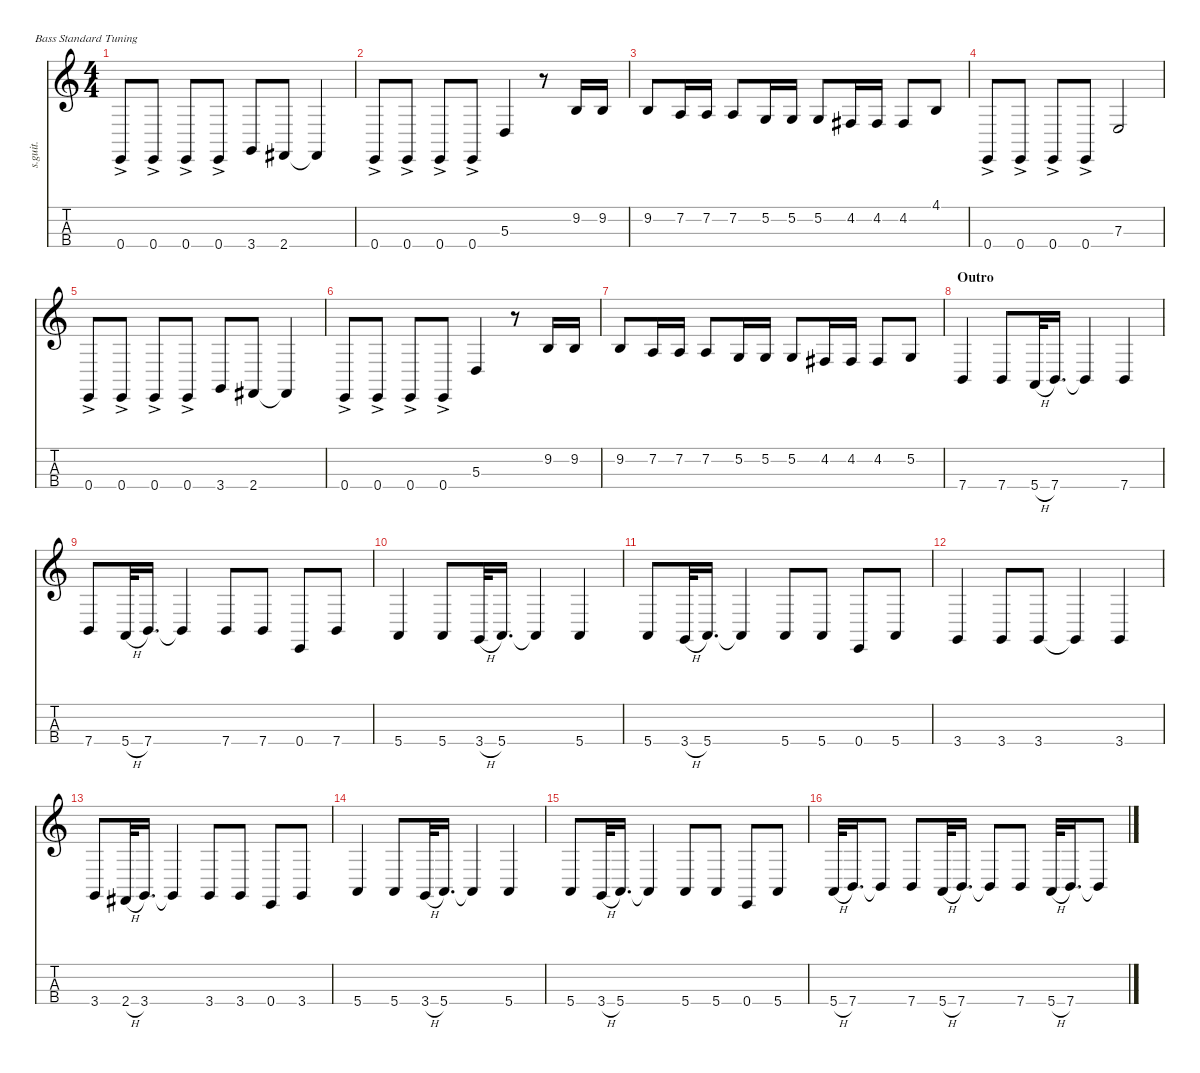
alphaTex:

\defaultSystemsLayout 4
\hideDynamics
\bracketExtendMode nobrackets
\track ("Cliff Burton - Bass" "s.guit.") {instrument electricbassfinger}
\staff {score tabs}
\tuning (G2 D2 A1 E1)
\ts (4 4)
\tempo (142 hide)
\clef g2
\ks c
0.4{ac}.8{lyrics (0 "") lyrics (1 "") lyrics (2 "") lyrics (3 "") lyrics (4 "") dy ff} 0.4{ac}.8{lyrics (0 "") lyrics (1 "") lyrics (2 "") lyrics (3 "") lyrics (4 "")} 0.4{ac}.8{lyrics (0 "") lyrics (1 "") lyrics (2 "") lyrics (3 "") lyrics (4 "")} 0.4{ac}.8{lyrics (0 "") lyrics (1 "") lyrics (2 "") lyrics (3 "") lyrics (4 "")} 3.4.8{lyrics (0 "") lyrics (1 "") lyrics (2 "") lyrics (3 "") lyrics (4 "") dy fff} 2.4{acc #}.8{lyrics (0 "") lyrics (1 "") lyrics (2 "") lyrics (3 "") lyrics (4 "")} 2.4{t acc #}.4{lyrics (0 "") lyrics (1 "") lyrics (2 "") lyrics (3 "") lyrics (4 "")} |
0.4{ac}.8{lyrics (0 "") lyrics (1 "") lyrics (2 "") lyrics (3 "") lyrics (4 "") dy ff} 0.4{ac}.8{lyrics (0 "") lyrics (1 "") lyrics (2 "") lyrics (3 "") lyrics (4 "")} 0.4{ac}.8{lyrics (0 "") lyrics (1 "") lyrics (2 "") lyrics (3 "") lyrics (4 "")} 0.4{ac}.8{lyrics (0 "") lyrics (1 "") lyrics (2 "") lyrics (3 "") lyrics (4 "")} 5.3.4{lyrics (0 "") lyrics (1 "") lyrics (2 "") lyrics (3 "") lyrics (4 "") dy fff} r.8 9.2.16{lyrics (0 "") lyrics (1 "") lyrics (2 "") lyrics (3 "") lyrics (4 "")} 9.2.16{lyrics (0 "") lyrics (1 "") lyrics (2 "") lyrics (3 "") lyrics (4 "")} |
9.2.8{lyrics (0 "") lyrics (1 "") lyrics (2 "") lyrics (3 "") lyrics (4 "")} 7.2.16{lyrics (0 "") lyrics (1 "") lyrics (2 "") lyrics (3 "") lyrics (4 "")} 7.2.16{lyrics (0 "") lyrics (1 "") lyrics (2 "") lyrics (3 "") lyrics (4 "")} 7.2.8{lyrics (0 "") lyrics (1 "") lyrics (2 "") lyrics (3 "") lyrics (4 "")} 5.2.16{lyrics (0 "") lyrics (1 "") lyrics (2 "") lyrics (3 "") lyrics (4 "")} 5.2.16{lyrics (0 "") lyrics (1 "") lyrics (2 "") lyrics (3 "") lyrics (4 "")} 5.2.8{lyrics (0 "") lyrics (1 "") lyrics (2 "") lyrics (3 "") lyrics (4 "")} 4.2{acc #}.16{lyrics (0 "") lyrics (1 "") lyrics (2 "") lyrics (3 "") lyrics (4 "")} 4.2{acc #}.16{lyrics (0 "") lyrics (1 "") lyrics (2 "") lyrics (3 "") lyrics (4 "")} 4.2{acc #}.8{lyrics (0 "") lyrics (1 "") lyrics (2 "") lyrics (3 "") lyrics (4 "")} 4.1.8{lyrics (0 "") lyrics (1 "") lyrics (2 "") lyrics (3 "") lyrics (4 "")} |
0.4{ac}.8{lyrics (0 "") lyrics (1 "") lyrics (2 "") lyrics (3 "") lyrics (4 "") dy ff} 0.4{ac}.8{lyrics (0 "") lyrics (1 "") lyrics (2 "") lyrics (3 "") lyrics (4 "")} 0.4{ac}.8{lyrics (0 "") lyrics (1 "") lyrics (2 "") lyrics (3 "") lyrics (4 "")} 0.4{ac}.8{lyrics (0 "") lyrics (1 "") lyrics (2 "") lyrics (3 "") lyrics (4 "")} 7.3.2{lyrics (0 "") lyrics (1 "") lyrics (2 "") lyrics (3 "") lyrics (4 "") dy fff} |
0.4{ac}.8{lyrics (0 "") lyrics (1 "") lyrics (2 "") lyrics (3 "") lyrics (4 "") dy ff} 0.4{ac}.8{lyrics (0 "") lyrics (1 "") lyrics (2 "") lyrics (3 "") lyrics (4 "")} 0.4{ac}.8{lyrics (0 "") lyrics (1 "") lyrics (2 "") lyrics (3 "") lyrics (4 "")} 0.4{ac}.8{lyrics (0 "") lyrics (1 "") lyrics (2 "") lyrics (3 "") lyrics (4 "")} 3.4.8{lyrics (0 "") lyrics (1 "") lyrics (2 "") lyrics (3 "") lyrics (4 "") dy fff} 2.4{acc #}.8{lyrics (0 "") lyrics (1 "") lyrics (2 "") lyrics (3 "") lyrics (4 "")} 2.4{t acc #}.4{lyrics (0 "") lyrics (1 "") lyrics (2 "") lyrics (3 "") lyrics (4 "")} |
0.4{ac}.8{lyrics (0 "") lyrics (1 "") lyrics (2 "") lyrics (3 "") lyrics (4 "") dy ff} 0.4{ac}.8{lyrics (0 "") lyrics (1 "") lyrics (2 "") lyrics (3 "") lyrics (4 "")} 0.4{ac}.8{lyrics (0 "") lyrics (1 "") lyrics (2 "") lyrics (3 "") lyrics (4 "")} 0.4{ac}.8{lyrics (0 "") lyrics (1 "") lyrics (2 "") lyrics (3 "") lyrics (4 "")} 5.3.4{lyrics (0 "") lyrics (1 "") lyrics (2 "") lyrics (3 "") lyrics (4 "") dy fff} r.8 9.2.16{lyrics (0 "") lyrics (1 "") lyrics (2 "") lyrics (3 "") lyrics (4 "")} 9.2.16{lyrics (0 "") lyrics (1 "") lyrics (2 "") lyrics (3 "") lyrics (4 "")} |
9.2.8{lyrics (0 "") lyrics (1 "") lyrics (2 "") lyrics (3 "") lyrics (4 "")} 7.2.16{lyrics (0 "") lyrics (1 "") lyrics (2 "") lyrics (3 "") lyrics (4 "")} 7.2.16{lyrics (0 "") lyrics (1 "") lyrics (2 "") lyrics (3 "") lyrics (4 "")} 7.2.8{lyrics (0 "") lyrics (1 "") lyrics (2 "") lyrics (3 "") lyrics (4 "")} 5.2.16{lyrics (0 "") lyrics (1 "") lyrics (2 "") lyrics (3 "") lyrics (4 "")} 5.2.16{lyrics (0 "") lyrics (1 "") lyrics (2 "") lyrics (3 "") lyrics (4 "")} 5.2.8{lyrics (0 "") lyrics (1 "") lyrics (2 "") lyrics (3 "") lyrics (4 "")} 4.2{acc #}.16{lyrics (0 "") lyrics (1 "") lyrics (2 "") lyrics (3 "") lyrics (4 "")} 4.2{acc #}.16{lyrics (0 "") lyrics (1 "") lyrics (2 "") lyrics (3 "") lyrics (4 "")} 4.2{acc #}.8{lyrics (0 "") lyrics (1 "") lyrics (2 "") lyrics (3 "") lyrics (4 "")} 5.2.8{lyrics (0 "") lyrics (1 "") lyrics (2 "") lyrics (3 "") lyrics (4 "")} |
\section ("" "Outro")
7.4.4{lyrics (0 "") lyrics (1 "") lyrics (2 "") lyrics (3 "") lyrics (4 "")} 7.4.8{lyrics (0 "") lyrics (1 "") lyrics (2 "") lyrics (3 "") lyrics (4 "")} 5.4{h}.32{lyrics (0 "") lyrics (1 "") lyrics (2 "") lyrics (3 "") lyrics (4 "")} 7.4.16{d lyrics (0 "") lyrics (1 "") lyrics (2 "") lyrics (3 "") lyrics (4 "")} 7.4{t}.4{lyrics (0 "") lyrics (1 "") lyrics (2 "") lyrics (3 "") lyrics (4 "")} 7.4.4{lyrics (0 "") lyrics (1 "") lyrics (2 "") lyrics (3 "") lyrics (4 "")} |
7.4.8{lyrics (0 "") lyrics (1 "") lyrics (2 "") lyrics (3 "") lyrics (4 "")} 5.4{h}.32{lyrics (0 "") lyrics (1 "") lyrics (2 "") lyrics (3 "") lyrics (4 "")} 7.4.16{d lyrics (0 "") lyrics (1 "") lyrics (2 "") lyrics (3 "") lyrics (4 "")} 7.4{t}.4{lyrics (0 "") lyrics (1 "") lyrics (2 "") lyrics (3 "") lyrics (4 "")} 7.4.8{lyrics (0 "") lyrics (1 "") lyrics (2 "") lyrics (3 "") lyrics (4 "")} 7.4.8{lyrics (0 "") lyrics (1 "") lyrics (2 "") lyrics (3 "") lyrics (4 "")} 0.4.8{lyrics (0 "") lyrics (1 "") lyrics (2 "") lyrics (3 "") lyrics (4 "")} 7.4.8{lyrics (0 "") lyrics (1 "") lyrics (2 "") lyrics (3 "") lyrics (4 "")} |
5.4.4{lyrics (0 "") lyrics (1 "") lyrics (2 "") lyrics (3 "") lyrics (4 "")} 5.4.8{lyrics (0 "") lyrics (1 "") lyrics (2 "") lyrics (3 "") lyrics (4 "")} 3.4{h}.32{lyrics (0 "") lyrics (1 "") lyrics (2 "") lyrics (3 "") lyrics (4 "") dy f} 5.4.16{d lyrics (0 "") lyrics (1 "") lyrics (2 "") lyrics (3 "") lyrics (4 "")} 5.4{t}.4{lyrics (0 "") lyrics (1 "") lyrics (2 "") lyrics (3 "") lyrics (4 "") dy fff} 5.4.4{lyrics (0 "") lyrics (1 "") lyrics (2 "") lyrics (3 "") lyrics (4 "")} |
5.4.8{lyrics (0 "") lyrics (1 "") lyrics (2 "") lyrics (3 "") lyrics (4 "")} 3.4{h}.32{lyrics (0 "") lyrics (1 "") lyrics (2 "") lyrics (3 "") lyrics (4 "") dy f} 5.4.16{d lyrics (0 "") lyrics (1 "") lyrics (2 "") lyrics (3 "") lyrics (4 "")} 5.4{t}.4{lyrics (0 "") lyrics (1 "") lyrics (2 "") lyrics (3 "") lyrics (4 "") dy fff} 5.4.8{lyrics (0 "") lyrics (1 "") lyrics (2 "") lyrics (3 "") lyrics (4 "")} 5.4.8{lyrics (0 "") lyrics (1 "") lyrics (2 "") lyrics (3 "") lyrics (4 "")} 0.4.8{lyrics (0 "") lyrics (1 "") lyrics (2 "") lyrics (3 "") lyrics (4 "")} 5.4.8{lyrics (0 "") lyrics (1 "") lyrics (2 "") lyrics (3 "") lyrics (4 "")} |
3.4.4{lyrics (0 "") lyrics (1 "") lyrics (2 "") lyrics (3 "") lyrics (4 "")} 3.4.8{lyrics (0 "") lyrics (1 "") lyrics (2 "") lyrics (3 "") lyrics (4 "")} 3.4.8{lyrics (0 "") lyrics (1 "") lyrics (2 "") lyrics (3 "") lyrics (4 "")} 3.4{t}.4{lyrics (0 "") lyrics (1 "") lyrics (2 "") lyrics (3 "") lyrics (4 "")} 3.4.4{lyrics (0 "") lyrics (1 "") lyrics (2 "") lyrics (3 "") lyrics (4 "")} |
3.4.8{lyrics (0 "") lyrics (1 "") lyrics (2 "") lyrics (3 "") lyrics (4 "")} 2.4{h acc #}.32{lyrics (0 "") lyrics (1 "") lyrics (2 "") lyrics (3 "") lyrics (4 "")} 3.4.16{d lyrics (0 "") lyrics (1 "") lyrics (2 "") lyrics (3 "") lyrics (4 "")} 3.4{t}.4{lyrics (0 "") lyrics (1 "") lyrics (2 "") lyrics (3 "") lyrics (4 "")} 3.4.8{lyrics (0 "") lyrics (1 "") lyrics (2 "") lyrics (3 "") lyrics (4 "")} 3.4.8{lyrics (0 "") lyrics (1 "") lyrics (2 "") lyrics (3 "") lyrics (4 "")} 0.4.8{lyrics (0 "") lyrics (1 "") lyrics (2 "") lyrics (3 "") lyrics (4 "")} 3.4.8{lyrics (0 "") lyrics (1 "") lyrics (2 "") lyrics (3 "") lyrics (4 "")} |
5.4.4{lyrics (0 "") lyrics (1 "") lyrics (2 "") lyrics (3 "") lyrics (4 "")} 5.4.8{lyrics (0 "") lyrics (1 "") lyrics (2 "") lyrics (3 "") lyrics (4 "")} 3.4{h}.32{lyrics (0 "") lyrics (1 "") lyrics (2 "") lyrics (3 "") lyrics (4 "") dy f} 5.4.16{d lyrics (0 "") lyrics (1 "") lyrics (2 "") lyrics (3 "") lyrics (4 "")} 5.4{t}.4{lyrics (0 "") lyrics (1 "") lyrics (2 "") lyrics (3 "") lyrics (4 "") dy fff} 5.4.4{lyrics (0 "") lyrics (1 "") lyrics (2 "") lyrics (3 "") lyrics (4 "")} |
5.4.8{lyrics (0 "") lyrics (1 "") lyrics (2 "") lyrics (3 "") lyrics (4 "")} 3.4{h}.32{lyrics (0 "") lyrics (1 "") lyrics (2 "") lyrics (3 "") lyrics (4 "") dy f} 5.4.16{d lyrics (0 "") lyrics (1 "") lyrics (2 "") lyrics (3 "") lyrics (4 "")} 5.4{t}.4{lyrics (0 "") lyrics (1 "") lyrics (2 "") lyrics (3 "") lyrics (4 "") dy fff} 5.4.8{lyrics (0 "") lyrics (1 "") lyrics (2 "") lyrics (3 "") lyrics (4 "")} 5.4.8{lyrics (0 "") lyrics (1 "") lyrics (2 "") lyrics (3 "") lyrics (4 "")} 0.4.8{lyrics (0 "") lyrics (1 "") lyrics (2 "") lyrics (3 "") lyrics (4 "")} 5.4.8{lyrics (0 "") lyrics (1 "") lyrics (2 "") lyrics (3 "") lyrics (4 "")} |
5.4{h}.32{lyrics (0 "") lyrics (1 "") lyrics (2 "") lyrics (3 "") lyrics (4 "") dy f} 7.4.16{d lyrics (0 "") lyrics (1 "") lyrics (2 "") lyrics (3 "") lyrics (4 "")} 7.4{t}.8{lyrics (0 "") lyrics (1 "") lyrics (2 "") lyrics (3 "") lyrics (4 "")} 7.4.8{lyrics (0 "") lyrics (1 "") lyrics (2 "") lyrics (3 "") lyrics (4 "") dy fff} 5.4{h}.32{lyrics (0 "") lyrics (1 "") lyrics (2 "") lyrics (3 "") lyrics (4 "") dy f} 7.4.16{d lyrics (0 "") lyrics (1 "") lyrics (2 "") lyrics (3 "") lyrics (4 "")} 7.4{t}.8{lyrics (0 "") lyrics (1 "") lyrics (2 "") lyrics (3 "") lyrics (4 "") dy fff} 7.4.8{lyrics (0 "") lyrics (1 "") lyrics (2 "") lyrics (3 "") lyrics (4 "")} 5.4{h}.32{lyrics (0 "") lyrics (1 "") lyrics (2 "") lyrics (3 "") lyrics (4 "") dy f} 7.4.16{d lyrics (0 "") lyrics (1 "") lyrics (2 "") lyrics (3 "") lyrics (4 "")} 7.4{t}.8{lyrics (0 "") lyrics (1 "") lyrics (2 "") lyrics (3 "") lyrics (4 "")}
